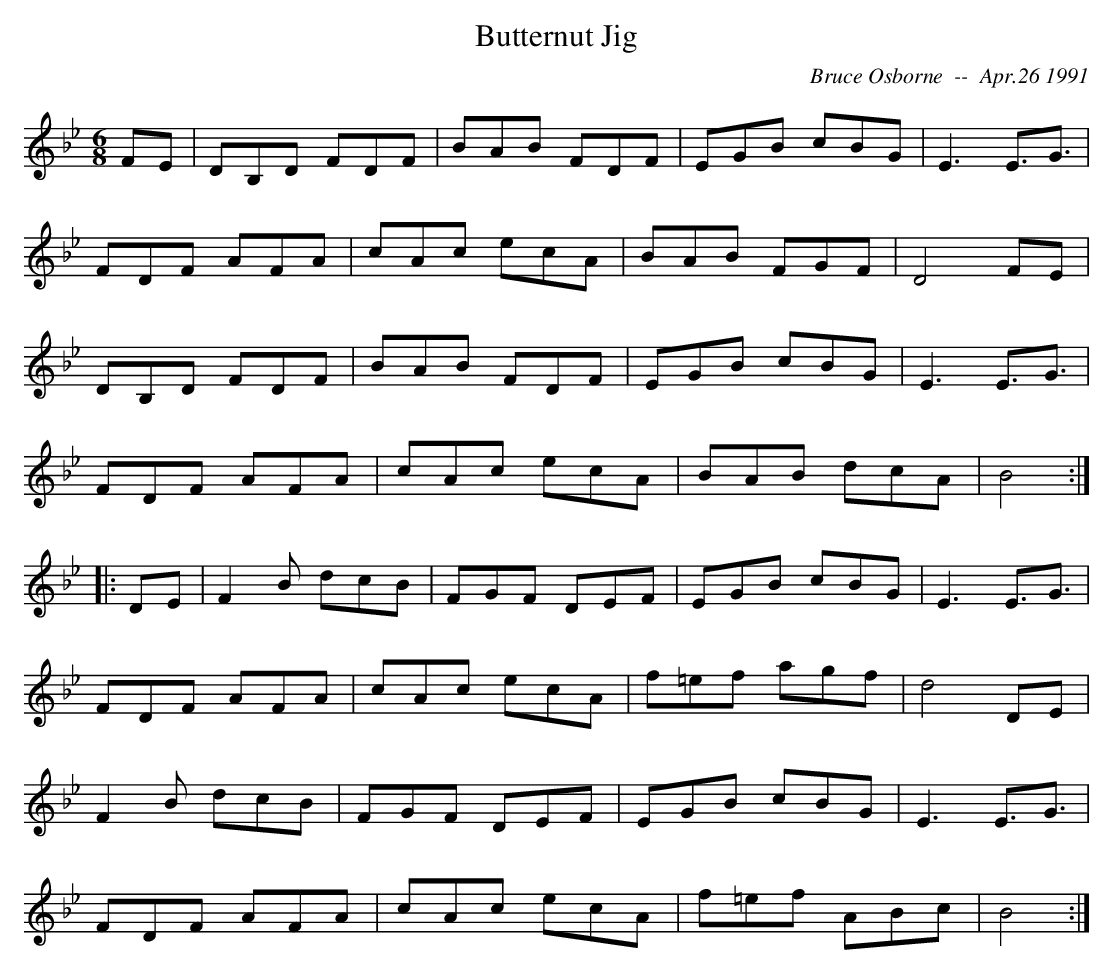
X:1
T:Butternut Jig
M:6/8
L:1/8
C:Bruce Osborne  --  Apr.26 1991
K:Bb
FE|DB,D FDF|BAB FDF|EGB cBG|E3 E3/2G3/2|
FDF AFA|cAc ecA|BAB FGF|D4 FE|
DB,D FDF|BAB FDF|EGB cBG|E3 E3/2G3/2|
FDF AFA|cAc ecA|BAB dcA|B4:|
|:DE|F2 B dcB|FGF DEF|EGB cBG|E3 E3/2G3/2|
FDF AFA|cAc ecA|f=ef agf|d4 DE|
F2 B dcB|FGF DEF|EGB cBG|E3 E3/2G3/2|
FDF AFA|cAc ecA|f=ef ABc|B4:|
